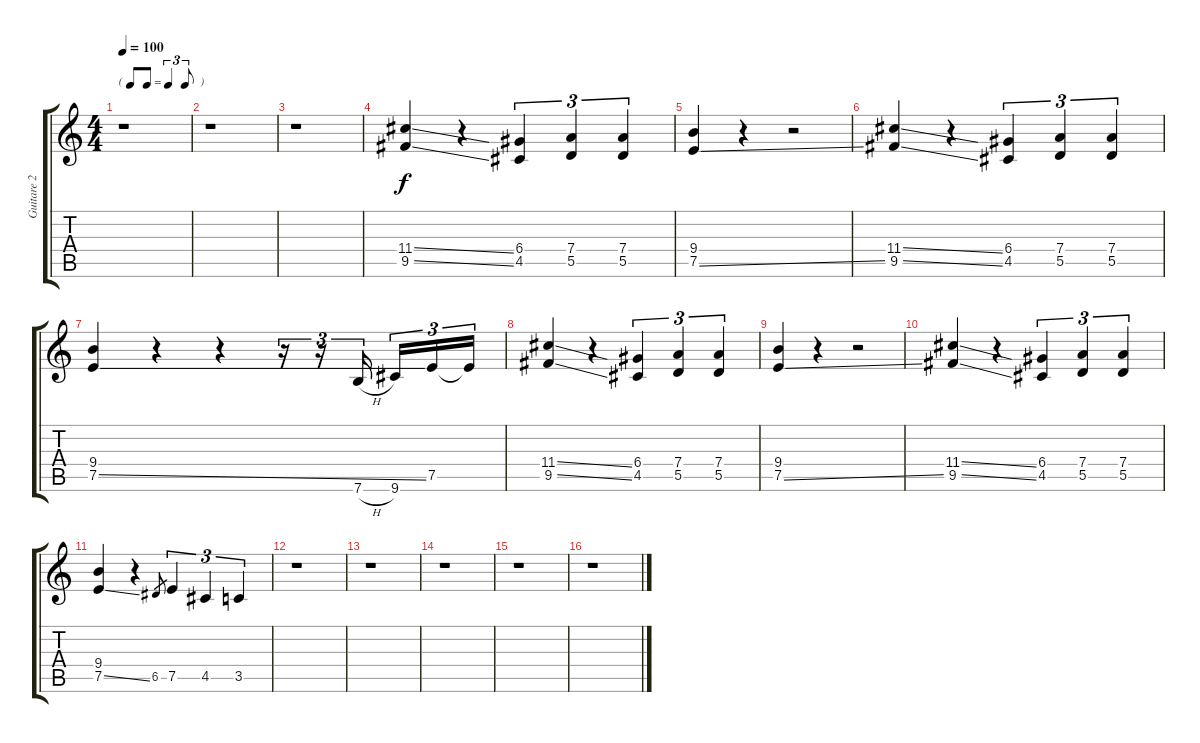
\track ("Guitare 2" "Guitare 2") {instrument overdrivenguitar}
\staff {score tabs}
\tuning (E4 B3 G3 D3 A2 E2) {hide}
\ts (4 4)
\tf triplet8th
\tempo 100
\clef g2
\ks c
r.1{dy f} |
r.1 |
r.1 |
(11.4{ss} 9.5{ss}).4 r.4 (6.4 4.5).4{tu (3 2)} (7.4 5.5).4{tu (3 2)} (7.4 5.5).4{tu (3 2)} |
(9.4 7.5{ss}).4 r.4 r.2 |
(11.4{ss} 9.5{ss}).4 r.4 (6.4 4.5).4{tu (3 2)} (7.4 5.5).4{tu (3 2)} (7.4 5.5).4{tu (3 2)} |
(9.4 7.5{ss}).4 r.4 r.4 r.16{tu (3 2)} r.16{tu (3 2)} 7.6{h}.16{tu (3 2)} 9.6.16{tu (3 2)} 7.5.16{tu (3 2)} 7.5{t}.16{tu (3 2)} |
(11.4{ss} 9.5{ss}).4 r.4 (6.4 4.5).4{tu (3 2)} (7.4 5.5).4{tu (3 2)} (7.4 5.5).4{tu (3 2)} |
(9.4 7.5{ss}).4 r.4 r.2 |
(11.4{ss} 9.5{ss}).4 r.4 (6.4 4.5).4{tu (3 2)} (7.4 5.5).4{tu (3 2)} (7.4 5.5).4{tu (3 2)} |
(9.4 7.5{ss}).4 r.4 6.5.8{gr} 7.5.4{tu (3 2)} 4.5.4{tu (3 2)} 3.5.4{tu (3 2)} |
r.1 |
r.1 |
r.1 |
r.1 |
r.1
